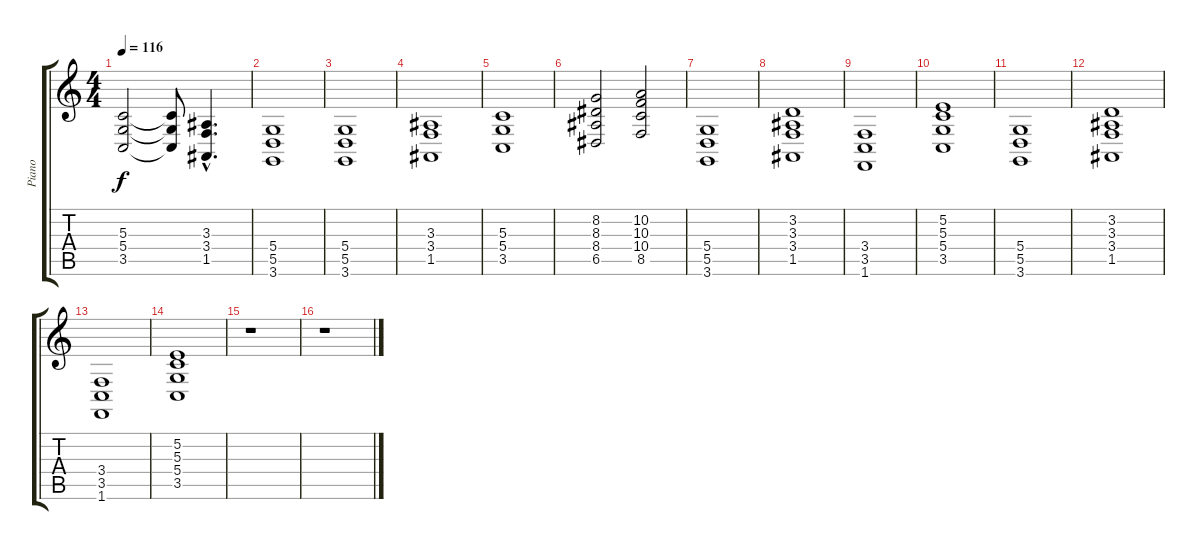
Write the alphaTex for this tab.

\track ("Piano" "Piano") {instrument acousticgrandpiano}
\staff {score tabs}
\tuning (E4 B3 G3 D3 A2 E2) {hide}
\ts (4 4)
\tempo 116
\clef g2
\ks c
(5.3 5.4 3.5).2{dy f} (5.3{t} 5.4{t} 3.5{t}).8 (3.3{hac} 3.4{hac} 1.5{hac}).4{d} |
(5.4 5.5 3.6).1 |
(5.4 5.5 3.6).1 |
(3.3 3.4 1.5).1 |
(5.3 5.4 3.5).1 |
(8.2 8.3 8.4 6.5).2 (10.2 10.3 10.4 8.5).2 |
(5.4 5.5 3.6).1 |
(3.2 3.3 3.4 1.5).1 |
(3.4 3.5 1.6).1 |
(5.2 5.3 5.4 3.5).1 |
(5.4 5.5 3.6).1 |
(3.2 3.3 3.4 1.5).1 |
(3.4 3.5 1.6).1 |
(5.2 5.3 5.4 3.5).1 |
r.1 |
r.1
